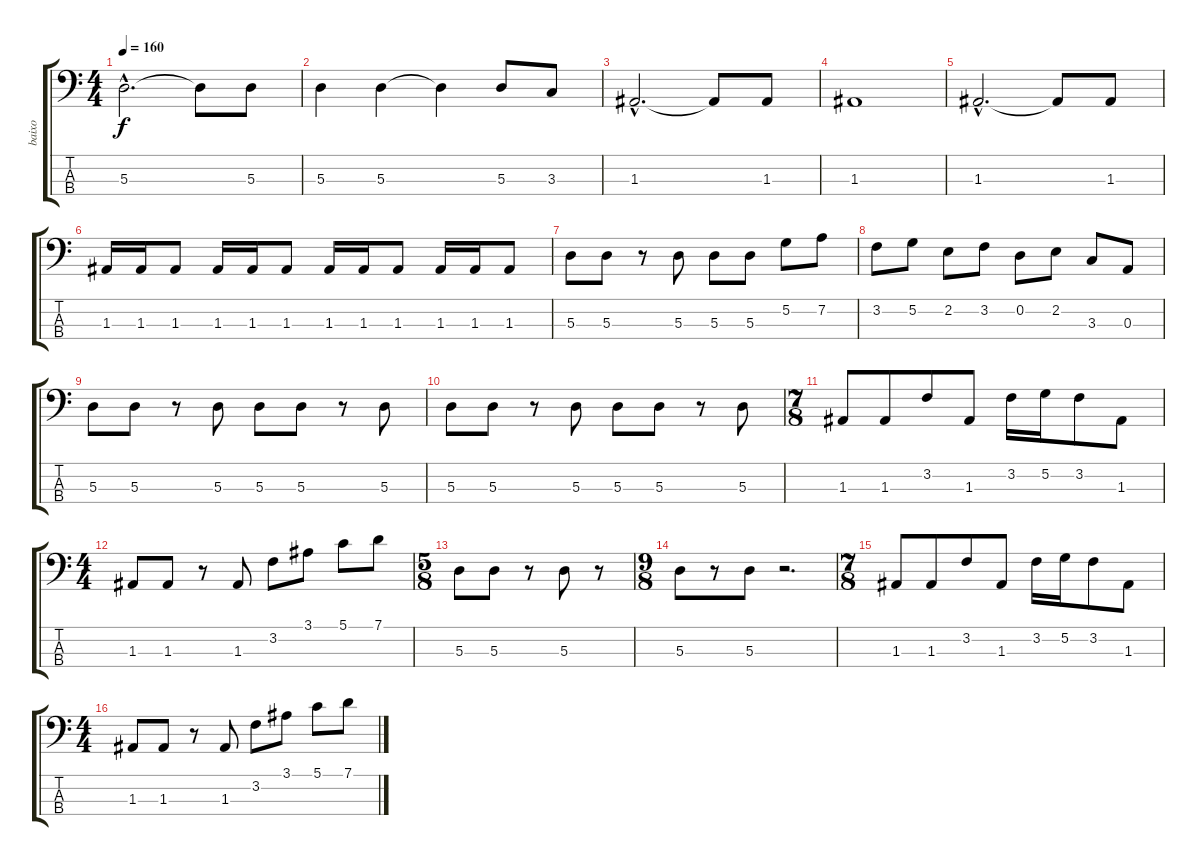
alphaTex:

\track ("baixo" "baixo") {instrument electricbassfinger}
\staff {score tabs}
\tuning (G2 D2 A1 E1) {hide}
\ts (4 4)
\tempo 160
\clef f4
\ks c
5.3{hac}.2{d dy f} 5.3{t}.8 5.3.8 |
5.3.4 5.3.4 5.3{t}.4 5.3.8 3.3.8 |
1.3{hac}.2{d} 1.3{t}.8 1.3.8 |
1.3.1 |
1.3{hac}.2{d} 1.3{t}.8 1.3.8 |
1.3.16 1.3.16 1.3.8 1.3.16 1.3.16 1.3.8 1.3.16 1.3.16 1.3.8 1.3.16 1.3.16 1.3.8 |
5.3.8 5.3.8 r.8 5.3.8 5.3.8 5.3.8 5.2.8 7.2.8 |
3.2.8 5.2.8 2.2.8 3.2.8 0.2.8 2.2.8 3.3.8 0.3.8 |
5.3.8 5.3.8 r.8 5.3.8 5.3.8 5.3.8 r.8 5.3.8 |
5.3.8 5.3.8 r.8 5.3.8 5.3.8 5.3.8 r.8 5.3.8 |
\ts (7 8)
1.3.8 1.3.8 3.2.8 1.3.8 3.2.16 5.2.16 3.2.8 1.3.8 |
\ts (4 4)
1.3.8 1.3.8 r.8 1.3.8 3.2.8 3.1.8 5.1.8 7.1.8 |
\ts (5 8)
5.3.8 5.3.8 r.8 5.3.8 r.8 |
\ts (9 8)
5.3.8 r.8 5.3.8 r.2{d} |
\ts (7 8)
1.3.8 1.3.8 3.2.8 1.3.8 3.2.16 5.2.16 3.2.8 1.3.8 |
\ts (4 4)
1.3.8 1.3.8 r.8 1.3.8 3.2.8 3.1.8 5.1.8 7.1.8
